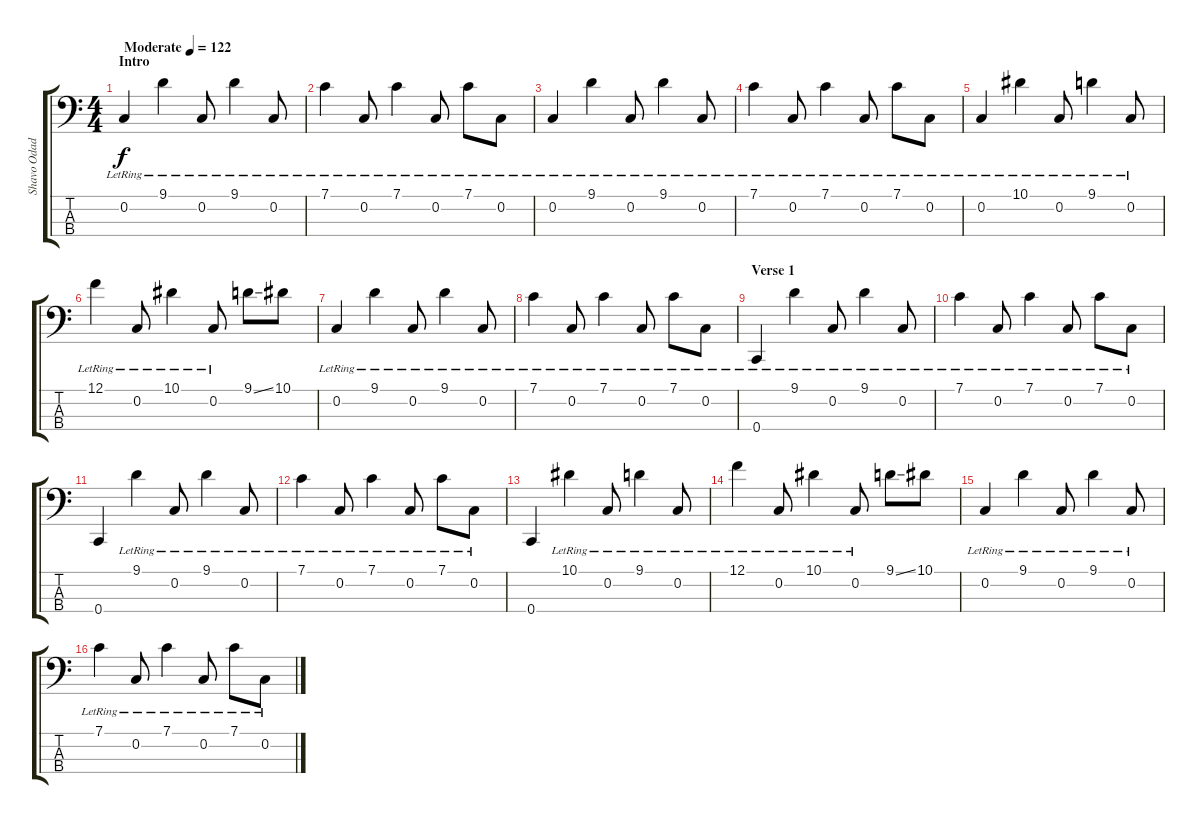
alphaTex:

\track ("Shavo Odadjian - Bass" "Shavo Odad") {instrument electricbasspick}
\staff {score tabs}
\tuning (F2 C2 G1 C1) {hide}
\ts (4 4)
\section ("" "Intro")
\tempo (122 "Moderate")
\clef f4
\ks c
0.2{lr}.4{dy f instrument electricbasspick} 9.1{lr}.4 0.2{lr}.8 9.1{lr}.4 0.2{lr}.8 |
7.1{lr}.4 0.2{lr}.8 7.1{lr}.4 0.2{lr}.8 7.1{lr}.8 0.2{lr}.8 |
0.2{lr}.4 9.1{lr}.4 0.2{lr}.8 9.1{lr}.4 0.2{lr}.8 |
7.1{lr}.4 0.2{lr}.8 7.1{lr}.4 0.2{lr}.8 7.1{lr}.8 0.2{lr}.8 |
0.2{lr}.4 10.1{lr}.4 0.2{lr}.8 9.1{lr}.4 0.2{lr}.8 |
12.1{lr}.4 0.2{lr}.8 10.1{lr}.4 0.2{lr}.8 9.1{ss}.8 10.1.8 |
0.2{lr}.4 9.1{lr}.4 0.2{lr}.8 9.1{lr}.4 0.2{lr}.8 |
7.1{lr}.4 0.2{lr}.8 7.1{lr}.4 0.2{lr}.8 7.1{lr}.8 0.2{lr}.8 |
\section ("" "Verse 1")
0.4{lr}.4 9.1{lr}.4 0.2{lr}.8 9.1{lr}.4 0.2{lr}.8 |
7.1{lr}.4 0.2{lr}.8 7.1{lr}.4 0.2{lr}.8 7.1{lr}.8 0.2{lr}.8 |
0.4.4 9.1{lr}.4 0.2{lr}.8 9.1{lr}.4 0.2{lr}.8 |
7.1{lr}.4 0.2{lr}.8 7.1{lr}.4 0.2{lr}.8 7.1{lr}.8 0.2{lr}.8 |
0.4.4 10.1{lr}.4 0.2{lr}.8 9.1{lr}.4 0.2{lr}.8 |
12.1{lr}.4 0.2{lr}.8 10.1{lr}.4 0.2{lr}.8 9.1{ss}.8 10.1.8 |
0.2{lr}.4 9.1{lr}.4 0.2{lr}.8 9.1{lr}.4 0.2{lr}.8 |
7.1{lr}.4 0.2{lr}.8 7.1{lr}.4 0.2{lr}.8 7.1{lr}.8 0.2{lr}.8
